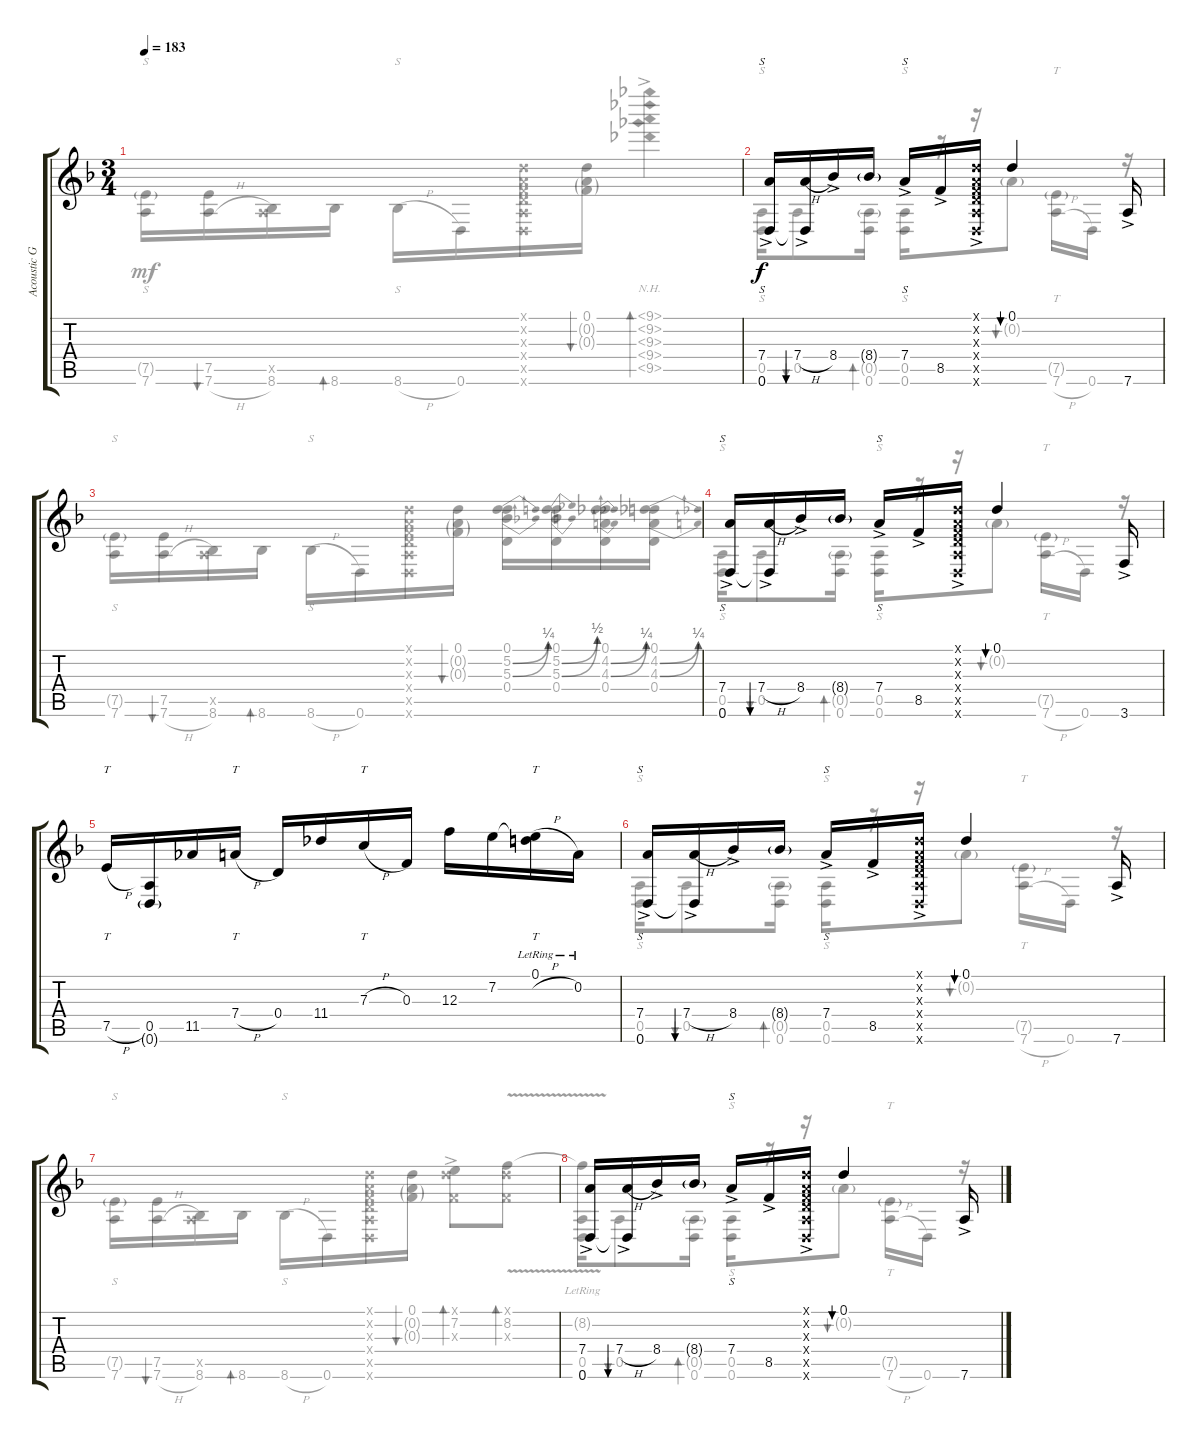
\track ("Acoustic Guitar" "Acoustic G") {instrument acousticguitarsteel}
\staff {score tabs}
\tuning (D4 A3 F3 D3 A2 D2) {hide}
\voice
\ts (3 4)
\tempo 183
\clef g2
\ks dminor
|
(7.4{ac} 0.6).16{s} (7.4{h ac} 0.6{t}).16{bu 30} 8.4{ac}.16 8.4{g}.16 7.4{ac}.16{s} 8.5{ac}.16 (0.1{ac x} 0.2{ac x} 0.3{ac x} 0.4{ac x} 0.5{ac x} 0.6{ac x}).16 0.1.4{bu 30} 7.6{ac}.16 |
|
(7.4{ac} 0.6).16{s} (7.4{h ac} 0.6{t}).16{bu 30} 8.4{ac}.16 8.4{g}.16 7.4{ac}.16{s} 8.5{ac}.16 (0.1{ac x} 0.2{ac x} 0.3{ac x} 0.4{ac x} 0.5{ac x} 0.6{ac x}).16 0.1.4{bu 30} 3.6{ac}.16 |
7.5{h}.16{tt} (0.5 0.6{g}).16 11.5.16 7.4{h}.16{tt} 0.4.16 11.4.16 7.3{h}.16{tt} 0.3.16 12.3.16 7.2.16 (0.1{lr} 7.2{h t}).16{tt} 0.2{lr}.16 |
(7.4{ac} 0.6).16{s} (7.4{h ac} 0.6{t}).16{bu 30} 8.4{ac}.16 8.4{g}.16 7.4{ac}.16{s} 8.5{ac}.16 (0.1{ac x} 0.2{ac x} 0.3{ac x} 0.4{ac x} 0.5{ac x} 0.6{ac x}).16 0.1.4{bu 30} 7.6{ac}.16 |
|
(7.4{ac} 0.6).16 (7.4{h ac} 0.6{t}).16{bu 30} 8.4{ac}.16 8.4{g}.16 7.4{ac}.16{s} 8.5{ac}.16 (0.1{ac x} 0.2{ac x} 0.3{ac x} 0.4{ac x} 0.5{ac x} 0.6{ac x}).16 0.1.4{bu 30} 7.6{ac}.16
\voice
\clef g2
\ottava regular
\simile none
\ks dminor
(7.5{g} 7.6).16{s dy mf} (7.5 7.6{h}).16{bu 30} (0.5{x} 8.6).16 8.6.16{bd 30} 8.6{h}.16{s} 0.6.16 (0.1{x} 0.2{x} 0.3{x} 0.4{x} 0.5{x} 0.6{x}).16 (0.1 0.2{g} 0.3{g}).16{bu 30} (9.1{nh ac} 9.2{nh ac} 9.3{nh ac} 9.4{nh ac} 9.5{nh ac}).4{bd 30} |
(0.5 0.6).16{s} 0.5.8{bu 30} (0.5{g} 0.6).16{bd 30} (0.5 0.6).16{s} r.16 r.16 0.2{g}.8{bu 30} (7.5{g} 7.6{h}).16{tt} 0.6.16 r.16 |
(7.5{g} 7.6).16{s} (7.5 7.6{h}).16{bu 30} (0.5{x} 8.6).16 8.6.16{bd 30} 8.6{h}.16{s} 0.6.16 (0.1{x} 0.2{x} 0.3{x} 0.4{x} 0.5{x} 0.6{x}).16 (0.1 0.2{g} 0.3{g}).16{bu 30} (0.1 5.2{be (bend 0 0 60 1)} 5.3{be (bend 0 0 60 1)} 0.4).16 (0.1 5.2{be (bend 0 0 60 2)} 5.3{be (bend 0 0 60 2)} 0.4).16 (0.1 4.2{be (bend 0 0 60 1)} 4.3{be (bend 0 0 60 1)} 0.4).16 (0.1 4.2{be (bend 0 0 60 1)} 4.3{be (bend 0 0 60 1)} 0.4).16 |
(0.5 0.6).16{s} 0.5.8{bu 30} (0.5{g} 0.6).16{bd 30} (0.5 0.6).16{s} r.16 r.16 0.2{g}.8{bu 30} (7.5{g} 7.6{h}).16{tt} 0.6.16 r.16 |
|
(0.5 0.6).16{s} 0.5.8{bu 30} (0.5{g} 0.6).16{bd 30} (0.5 0.6).16{s} r.16 r.16 0.2{g}.8{bu 30} (7.5{g} 7.6{h}).16{tt} 0.6.16 r.16 |
(7.5{g} 7.6).16{s} (7.5 7.6{h}).16{bu 30} (0.5{x} 8.6).16 8.6.16{bd 30} 8.6{h}.16{s} 0.6.16 (0.1{x} 0.2{x} 0.3{x} 0.4{x} 0.5{x} 0.6{x}).16 (0.1 0.2{g} 0.3{g}).16{bu 30} (0.1{x} 7.2{ac} 0.3{x}).8{bd 30} (0.1{x} 8.2{v} 0.3{x}).8{bd 30} |
(8.2{v lr t} 0.5 0.6).16 0.5.8{bu 30} (0.5{g} 0.6).16{bd 30} (0.5 0.6).16{s} r.16 r.16 0.2{g}.8{bu 30} (7.5{g} 7.6{h}).16{tt} 0.6.16 r.16
